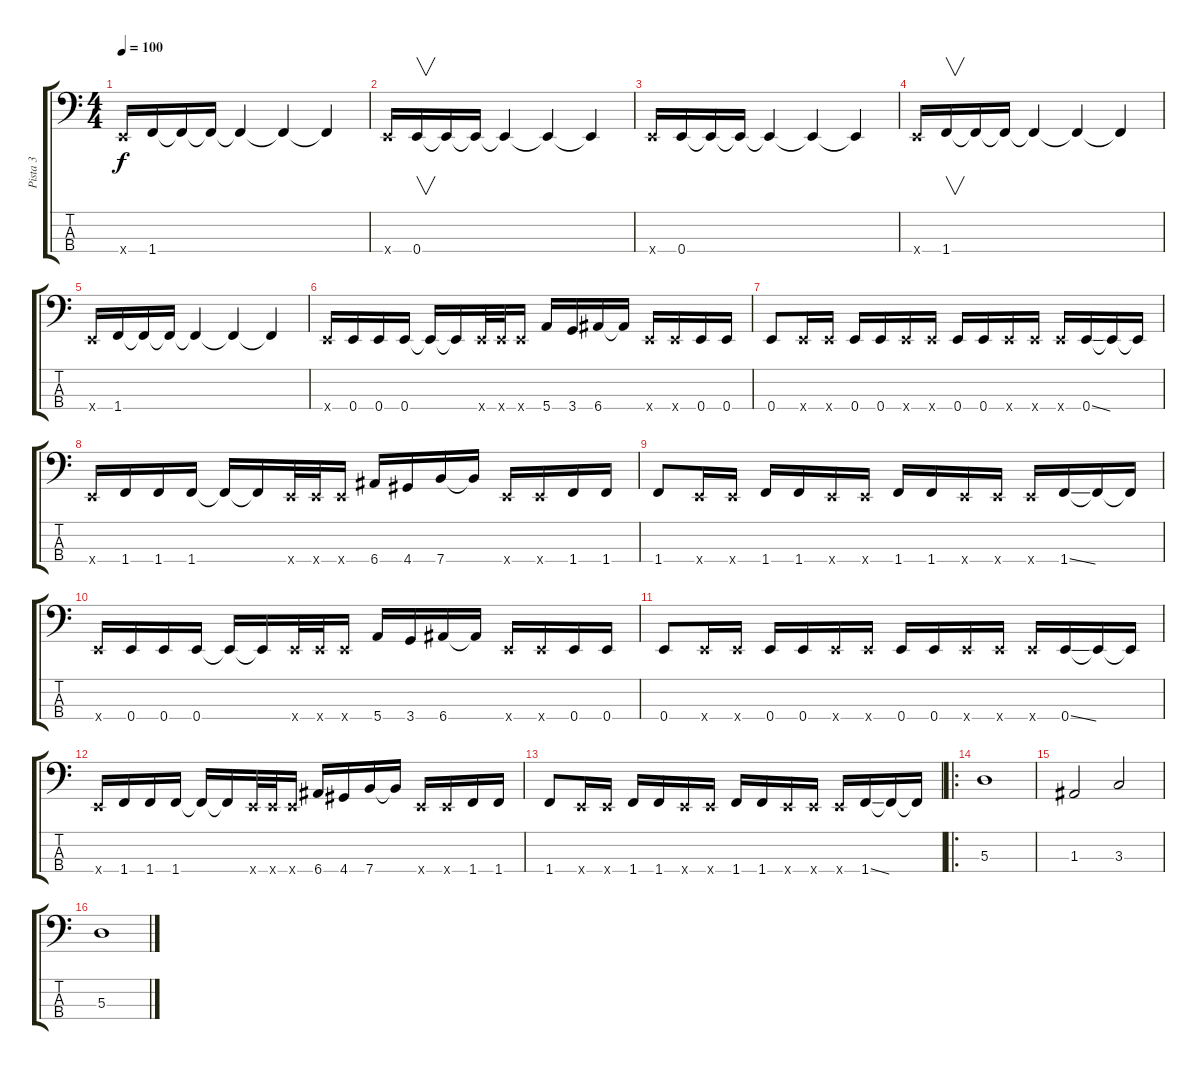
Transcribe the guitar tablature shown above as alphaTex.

\track ("Pista 3" "Pista 3") {instrument electricbassfinger}
\staff {score tabs}
\tuning (G2 D2 A1 E1) {hide}
\ts (4 4)
\tempo 100
\clef f4
\ks c
0.4{x}.16{dy f} 1.4.16 1.4{t}.16 1.4{t}.16 1.4{t}.4 1.4{t}.4 1.4{t}.4 |
0.4{x}.16 0.4.16{v} 0.4{t}.16 0.4{t}.16 0.4{t}.4 0.4{t}.4 0.4{t}.4 |
0.4{x}.16 0.4.16 0.4{t}.16 0.4{t}.16 0.4{t}.4 0.4{t}.4 0.4{t}.4 |
0.4{x}.16 1.4.16{v} 1.4{t}.16 1.4{t}.16 1.4{t}.4 1.4{t}.4 1.4{t}.4 |
0.4{x}.16 1.4.16 1.4{t}.16 1.4{t}.16 1.4{t}.4 1.4{t}.4 1.4{t}.4 |
0.4{x}.16 0.4.16 0.4.16 0.4.16 0.4{t}.16 0.4{t}.16 0.4{x}.32 0.4{x}.32 0.4{x}.16 5.4.16 3.4.16 6.4.16 6.4{t}.16 0.4{x}.16 0.4{x}.16 0.4.16 0.4.16 |
0.4.8 0.4{x}.16 0.4{x}.16 0.4.16 0.4.16 0.4{x}.16 0.4{x}.16 0.4.16 0.4.16 0.4{x}.16 0.4{x}.16 0.4{x}.16 0.4{ss}.16 0.4{t}.16 0.4{t}.16 |
0.4{x}.16 1.4.16 1.4.16 1.4.16 1.4{t}.16 1.4{t}.16 0.4{x}.32 0.4{x}.32 0.4{x}.16 6.4.16 4.4.16 7.4.16 7.4{t}.16 0.4{x}.16 0.4{x}.16 1.4.16 1.4.16 |
1.4.8 0.4{x}.16 0.4{x}.16 1.4.16 1.4.16 0.4{x}.16 0.4{x}.16 1.4.16 1.4.16 0.4{x}.16 0.4{x}.16 0.4{x}.16 1.4{ss}.16 1.4{t}.16 1.4{t}.16 |
0.4{x}.16 0.4.16 0.4.16 0.4.16 0.4{t}.16 0.4{t}.16 0.4{x}.32 0.4{x}.32 0.4{x}.16 5.4.16 3.4.16 6.4.16 6.4{t}.16 0.4{x}.16 0.4{x}.16 0.4.16 0.4.16 |
0.4.8 0.4{x}.16 0.4{x}.16 0.4.16 0.4.16 0.4{x}.16 0.4{x}.16 0.4.16 0.4.16 0.4{x}.16 0.4{x}.16 0.4{x}.16 0.4{ss}.16 0.4{t}.16 0.4{t}.16 |
0.4{x}.16 1.4.16 1.4.16 1.4.16 1.4{t}.16 1.4{t}.16 0.4{x}.32 0.4{x}.32 0.4{x}.16 6.4.16 4.4.16 7.4.16 7.4{t}.16 0.4{x}.16 0.4{x}.16 1.4.16 1.4.16 |
1.4.8 0.4{x}.16 0.4{x}.16 1.4.16 1.4.16 0.4{x}.16 0.4{x}.16 1.4.16 1.4.16 0.4{x}.16 0.4{x}.16 0.4{x}.16 1.4{ss}.16 1.4{t}.16 1.4{t}.16 |
\ro
5.3.1 |
1.3.2 3.3.2 |
5.3.1
